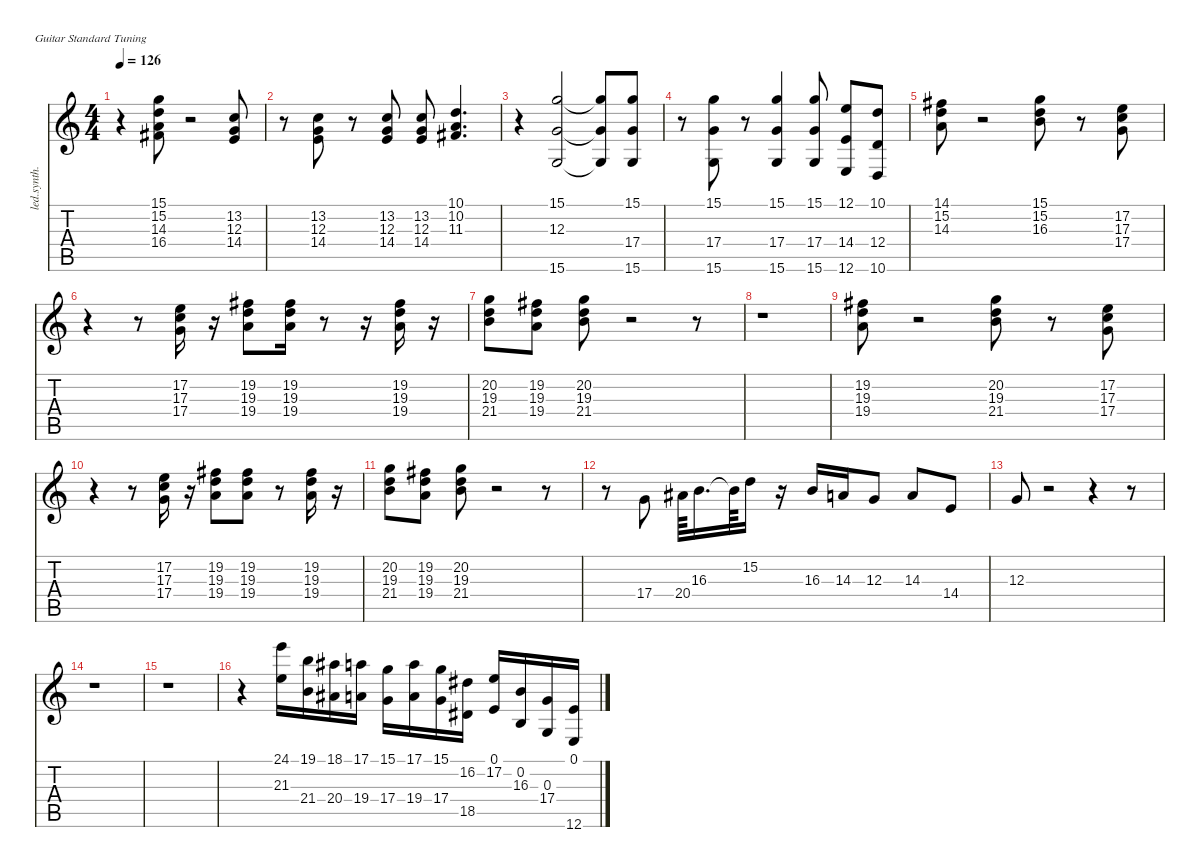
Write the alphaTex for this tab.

\defaultSystemsLayout 4
\hideDynamics
\bracketExtendMode nobrackets
\otherSystemsTrackNameOrientation horizontal
\track ("Horns" "led.synth.") {instrument lead4chiff}
\staff {score tabs}
\tuning (E4 B3 G3 D3 A2 E2)
\ts (4 4)
\tempo 126
\clef g2
\ks c
r.4{dy f beam Down} (15.1 15.2 14.3 16.4{acc #}).8{beam Down} r.2{beam Down} (13.2 12.3 14.4).8{beam Up} |
r.8{beam Down} (13.2 12.3 14.4).8{beam Up} r.8{beam Up} (13.2 12.3 14.4).8{beam Up} (13.2 12.3 14.4).8{beam Up} (10.1 10.2 11.3{acc #}).4{d beam Up} |
r.4{beam Down} (15.1 12.3 15.6).2{beam Up} (15.1{t} 12.3{t} 15.6{t}).8{beam Up} (15.1 17.4 15.6).8{beam Up} |
r.8{beam Down} (15.1 17.4 15.6).8{beam Up} r.8{beam Up} (15.1 17.4 15.6).4{beam Up} (15.1 17.4 15.6).8{beam Up} (12.1 14.4 12.6).8{beam Up} (10.1 12.4 10.6).8{beam Up} |
(14.1{acc #} 15.2 14.3).8{beam Down} r.2{beam Down} (15.1 15.2 16.3).8{beam Down} r.8{beam Down} (17.2 17.3 17.4).8{beam Down} |
r.4{beam Down} r.8{beam Down} (17.2 17.3 17.4).16{beam Down} r.16{beam Down} (19.2{acc #} 19.3 19.4).8{beam Down} (19.2{acc #} 19.3 19.4).16{beam Down} r.8{beam Down} r.16{beam Down} (19.2{acc #} 19.3 19.4).16{beam Down} r.16{beam Down} |
(20.2 19.3 21.4).8{beam Down} (19.2{acc #} 19.3 19.4).8{beam Down} (20.2 19.3 21.4).8{beam Down} r.2{beam Down} r.8{beam Down} |
r.1{beam Down} |
(19.2{acc #} 19.3 19.4).8{beam Down} r.2{beam Down} (20.2 19.3 21.4).8{beam Down} r.8{beam Down} (17.2 17.3 17.4).8{beam Down} |
r.4{beam Down} r.8{beam Down} (17.2 17.3 17.4).16{beam Down} r.16{beam Down} (19.2{acc #} 19.3 19.4).8{beam Down} (19.2{acc #} 19.3 19.4).8{beam Down} r.8{beam Down} (19.2{acc #} 19.3 19.4).16{beam Down} r.16{beam Down} |
(20.2 19.3 21.4).8{beam Down} (19.2{acc #} 19.3 19.4).8{beam Down} (20.2 19.3 21.4).8{beam Down} r.2{beam Down} r.8{beam Down} |
r.8{beam Down} 17.4.8{beam Up} 20.4{acc #}.64{beam Down} 16.3.16{d beam Down} 16.3{t}.64{beam Down} 15.2.16{beam Down} r.16{beam Down} 16.3.16{beam Up} 14.3.16{beam Up} 12.3.8{beam Up} 14.3.8{beam Up} 14.4.8{beam Up} |
12.3.8{beam Up} r.2{beam Up} r.4{beam Up} r.8{beam Up} |
r.1{beam Down} |
r.1{beam Down} |
r.4{beam Down} (24.1 21.3).16{beam Down} (19.1 21.4).16{beam Down} (18.1{acc #} 20.4{acc #}).16{beam Down} (17.1 19.4).16{beam Down} (15.1 17.4).16{beam Down} (17.1 19.4).16{beam Down} (15.1 17.4).16{beam Down} (16.2{acc #} 18.5{acc #}).16{beam Down} (0.1 17.2).16{beam Up} (0.2 16.3).16{beam Up} (0.3 17.4).16{beam Up} (0.1 12.6).16{beam Up}
